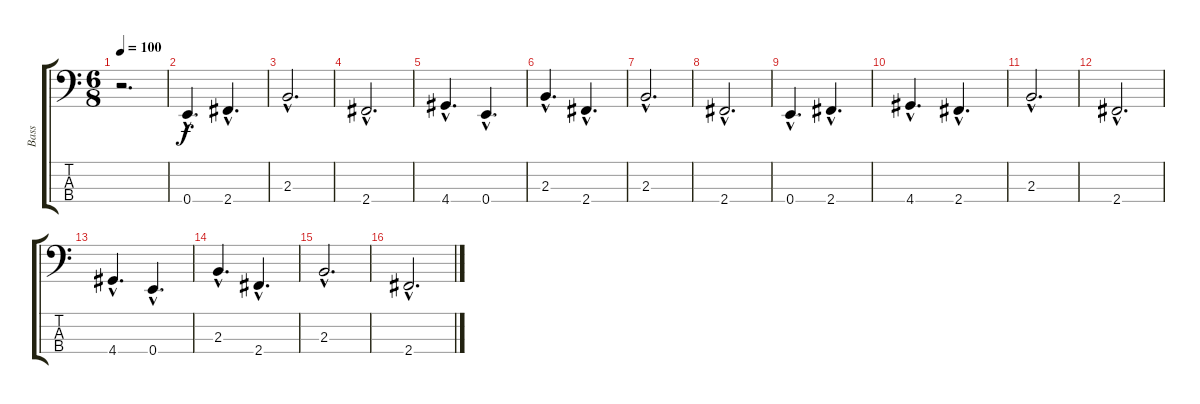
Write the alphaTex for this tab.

\track ("Bass" "Bass") {instrument electricbasspick}
\staff {score tabs}
\tuning (G2 D2 A1 E1) {hide}
\ts (6 8)
\tempo 100
\clef f4
\ks c
r.2{d dy f} |
0.4{hac}.4{d} 2.4{hac}.4{d} |
2.3{hac}.2{d} |
2.4{hac}.2{d} |
4.4{hac}.4{d} 0.4{hac}.4{d} |
2.3{hac}.4{d} 2.4{hac}.4{d} |
2.3{hac}.2{d} |
2.4{hac}.2{d} |
0.4{hac}.4{d} 2.4{hac}.4{d} |
4.4{hac}.4{d} 2.4{hac}.4{d} |
2.3{hac}.2{d} |
2.4{hac}.2{d} |
4.4{hac}.4{d} 0.4{hac}.4{d} |
2.3{hac}.4{d} 2.4{hac}.4{d} |
2.3{hac}.2{d} |
2.4{hac}.2{d}
